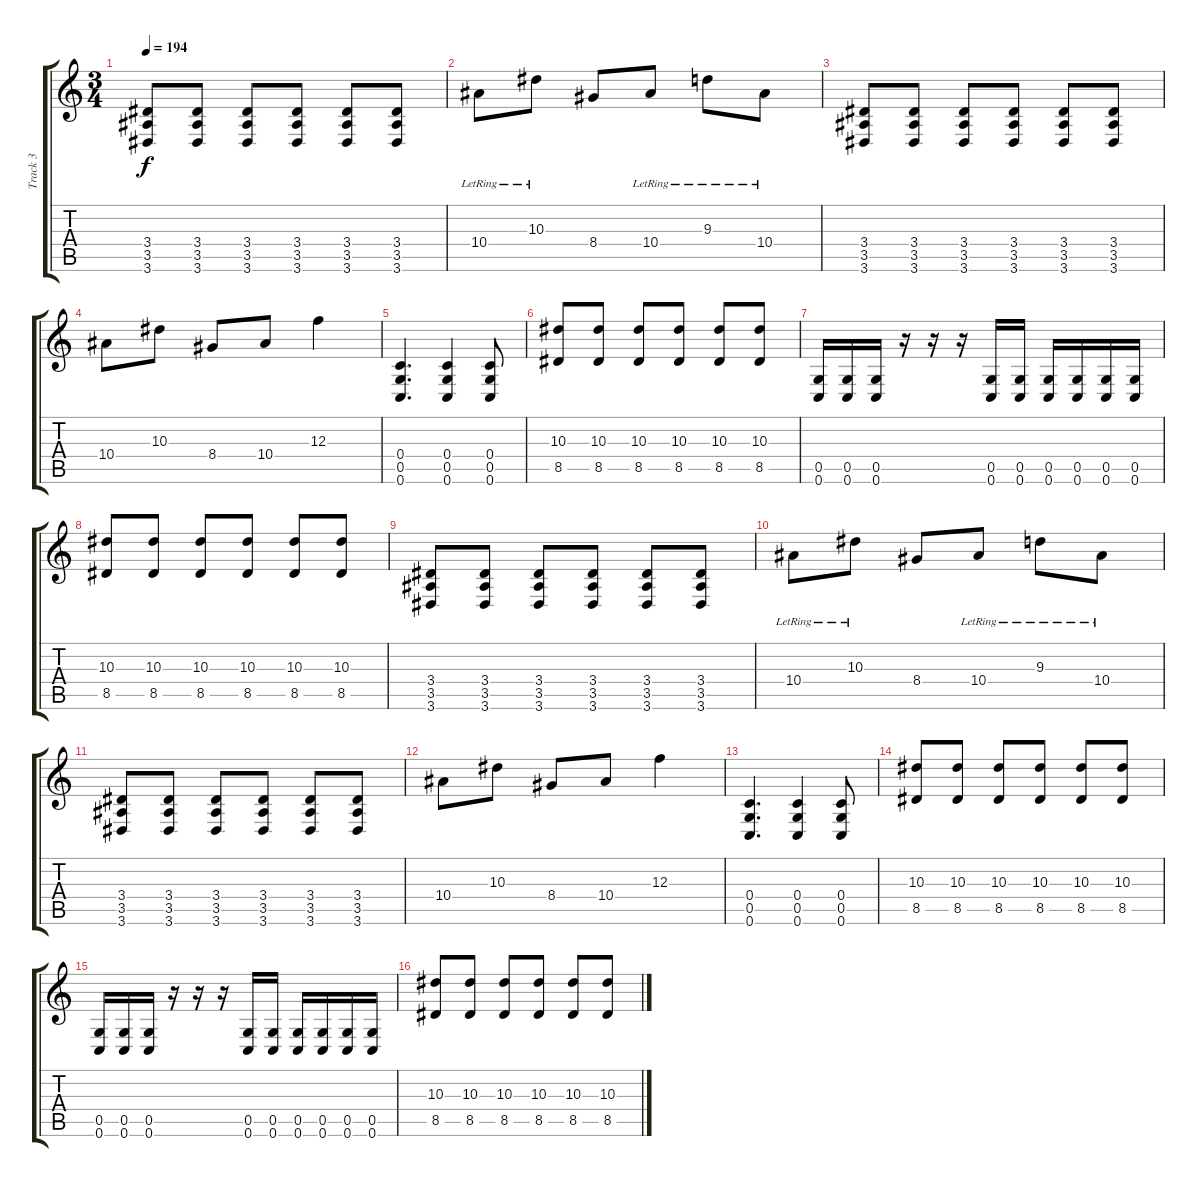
\track ("Track 3" "Track 3") {instrument distortionguitar}
\staff {score tabs}
\tuning (D4 A3 F3 C3 G2 C2) {hide}
\ts (3 4)
\tempo 194
\clef g2
\ks c
(3.4 3.5 3.6).8{dy f} (3.4 3.5 3.6).8 (3.4 3.5 3.6).8 (3.4 3.5 3.6).8 (3.4 3.5 3.6).8 (3.4 3.5 3.6).8 |
10.4{lr}.8 10.3{lr}.8 8.4.8 10.4{lr}.8 9.3{lr}.8 10.4{lr}.8 |
(3.4 3.5 3.6).8 (3.4 3.5 3.6).8 (3.4 3.5 3.6).8 (3.4 3.5 3.6).8 (3.4 3.5 3.6).8 (3.4 3.5 3.6).8 |
10.4.8 10.3.8 8.4.8 10.4.8 12.3.4 |
(0.4 0.5 0.6).4{d} (0.4 0.5 0.6).4 (0.4 0.5 0.6).8 |
(10.3 8.5).8 (10.3 8.5).8 (10.3 8.5).8 (10.3 8.5).8 (10.3 8.5).8 (10.3 8.5).8 |
(0.5 0.6).16 (0.5 0.6).16 (0.5 0.6).16 r.16 r.16 r.16 (0.5 0.6).16 (0.5 0.6).16 (0.5 0.6).16 (0.5 0.6).16 (0.5 0.6).16 (0.5 0.6).16 |
(10.3 8.5).8 (10.3 8.5).8 (10.3 8.5).8 (10.3 8.5).8 (10.3 8.5).8 (10.3 8.5).8 |
(3.4 3.5 3.6).8 (3.4 3.5 3.6).8 (3.4 3.5 3.6).8 (3.4 3.5 3.6).8 (3.4 3.5 3.6).8 (3.4 3.5 3.6).8 |
10.4{lr}.8 10.3{lr}.8 8.4.8 10.4{lr}.8 9.3{lr}.8 10.4{lr}.8 |
(3.4 3.5 3.6).8 (3.4 3.5 3.6).8 (3.4 3.5 3.6).8 (3.4 3.5 3.6).8 (3.4 3.5 3.6).8 (3.4 3.5 3.6).8 |
10.4.8 10.3.8 8.4.8 10.4.8 12.3.4 |
(0.4 0.5 0.6).4{d} (0.4 0.5 0.6).4 (0.4 0.5 0.6).8 |
(10.3 8.5).8 (10.3 8.5).8 (10.3 8.5).8 (10.3 8.5).8 (10.3 8.5).8 (10.3 8.5).8 |
(0.5 0.6).16 (0.5 0.6).16 (0.5 0.6).16 r.16 r.16 r.16 (0.5 0.6).16 (0.5 0.6).16 (0.5 0.6).16 (0.5 0.6).16 (0.5 0.6).16 (0.5 0.6).16 |
(10.3 8.5).8 (10.3 8.5).8 (10.3 8.5).8 (10.3 8.5).8 (10.3 8.5).8 (10.3 8.5).8
